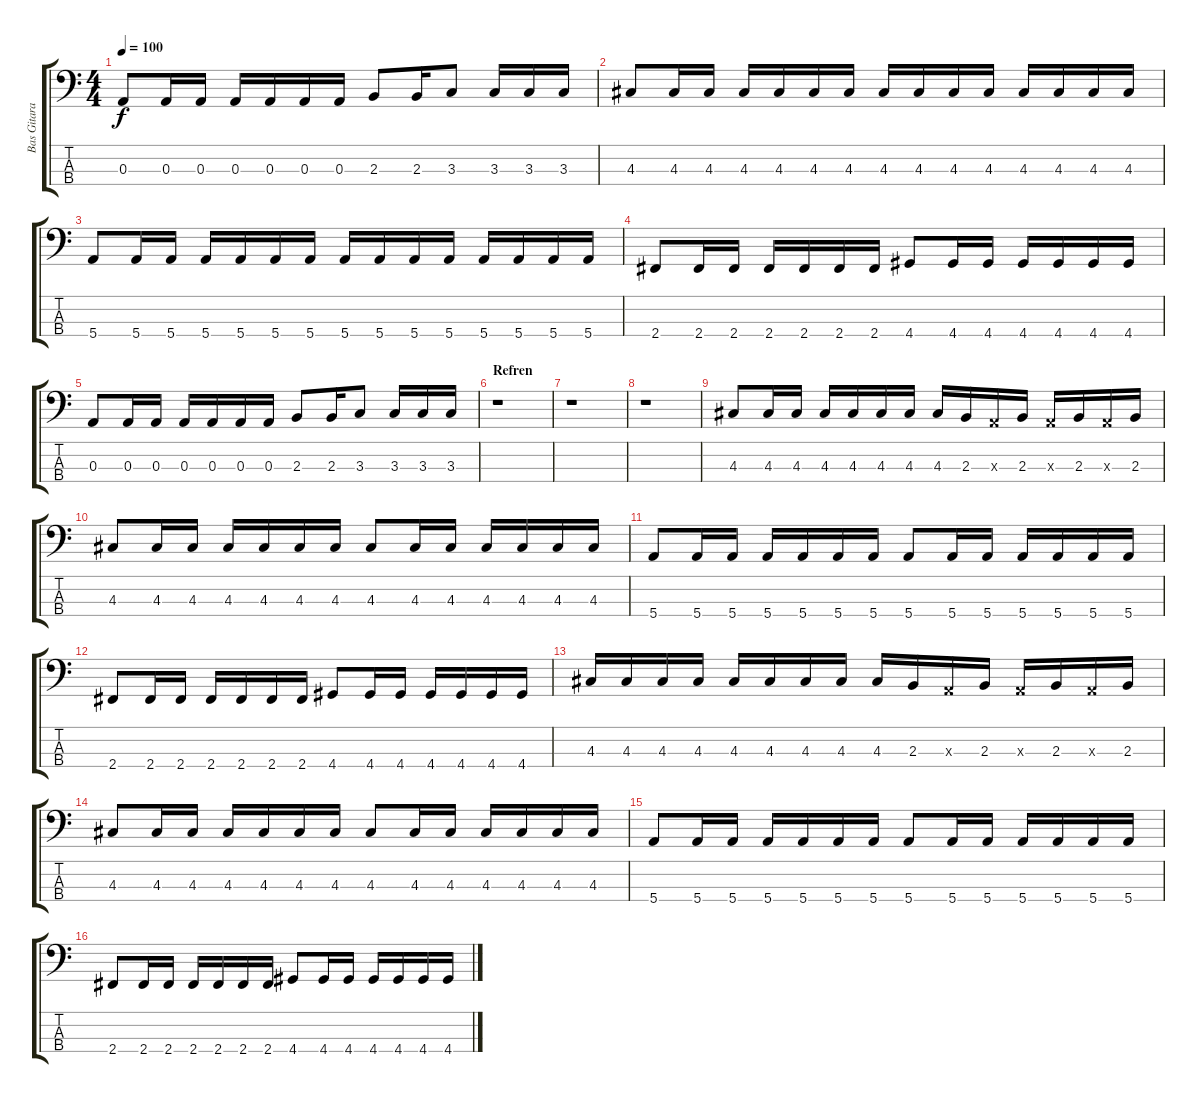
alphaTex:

\track ("Bas Gitara" "Bas Gitara") {instrument electricbassfinger}
\staff {score tabs}
\tuning (G2 D2 A1 E1) {hide}
\ts (4 4)
\tempo 100
\clef f4
\ks c
0.3.8{dy f} 0.3.16 0.3.16 0.3.16 0.3.16 0.3.16 0.3.16 2.3.8 2.3.16 3.3.8 3.3.16 3.3.16 3.3.16 |
4.3.8 4.3.16 4.3.16 4.3.16 4.3.16 4.3.16 4.3.16 4.3.16 4.3.16 4.3.16 4.3.16 4.3.16 4.3.16 4.3.16 4.3.16 |
5.4.8 5.4.16 5.4.16 5.4.16 5.4.16 5.4.16 5.4.16 5.4.16 5.4.16 5.4.16 5.4.16 5.4.16 5.4.16 5.4.16 5.4.16 |
2.4.8 2.4.16 2.4.16 2.4.16 2.4.16 2.4.16 2.4.16 4.4.8 4.4.16 4.4.16 4.4.16 4.4.16 4.4.16 4.4.16 |
0.3.8 0.3.16 0.3.16 0.3.16 0.3.16 0.3.16 0.3.16 2.3.8 2.3.16 3.3.8 3.3.16 3.3.16 3.3.16 |
\section ("" "Refren")
r.1 |
r.1 |
r.1 |
4.3.8 4.3.16 4.3.16 4.3.16 4.3.16 4.3.16 4.3.16 4.3.16 2.3.16 0.3{x}.16 2.3.16 0.3{x}.16 2.3.16 0.3{x}.16 2.3.16 |
4.3.8 4.3.16 4.3.16 4.3.16 4.3.16 4.3.16 4.3.16 4.3.8 4.3.16 4.3.16 4.3.16 4.3.16 4.3.16 4.3.16 |
5.4.8 5.4.16 5.4.16 5.4.16 5.4.16 5.4.16 5.4.16 5.4.8 5.4.16 5.4.16 5.4.16 5.4.16 5.4.16 5.4.16 |
2.4.8 2.4.16 2.4.16 2.4.16 2.4.16 2.4.16 2.4.16 4.4.8 4.4.16 4.4.16 4.4.16 4.4.16 4.4.16 4.4.16 |
4.3.16 4.3.16 4.3.16 4.3.16 4.3.16 4.3.16 4.3.16 4.3.16 4.3.16 2.3.16 0.3{x}.16 2.3.16 0.3{x}.16 2.3.16 0.3{x}.16 2.3.16 |
4.3.8 4.3.16 4.3.16 4.3.16 4.3.16 4.3.16 4.3.16 4.3.8 4.3.16 4.3.16 4.3.16 4.3.16 4.3.16 4.3.16 |
5.4.8 5.4.16 5.4.16 5.4.16 5.4.16 5.4.16 5.4.16 5.4.8 5.4.16 5.4.16 5.4.16 5.4.16 5.4.16 5.4.16 |
2.4.8 2.4.16 2.4.16 2.4.16 2.4.16 2.4.16 2.4.16 4.4.8 4.4.16 4.4.16 4.4.16 4.4.16 4.4.16 4.4.16
